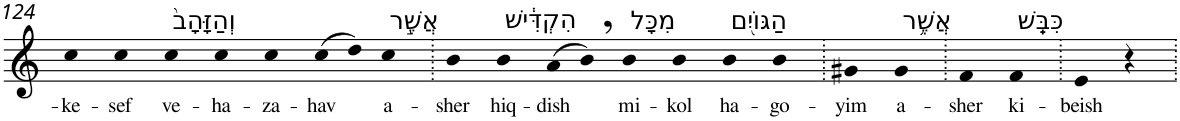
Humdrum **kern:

**kern	**text
*part1	*part1
*staff1	*staff1
*I"Piano	*
*I'Pno	*
!!LO:PB:g=z
*clefG2	*
*k[]	*
=124	=124
!	!LO:LY:b
4cc	-ke-
!	!LO:LY:b
4cc	-sef
!LO:TX:a:t=וְהַזָּהָב֙	!
!	!LO:LY:b
4cc	ve-
!	!LO:LY:b
4cc	-ha-
!	!LO:LY:b
4cc	-za-
!	!LO:LY:b
(>8cc	-hav
8dd)	.
!LO:TX:a:t=אֲשֶׁ֣ר	!
!	!LO:LY:b
4cc	a-
=125.	=125.
!	!LO:LY:b
4b	-sher
!LO:TX:a:t=הִקְדִּ֔ישׁ	!
!	!LO:LY:b
4b	hiq-
!	!LO:LY:b
(>8a	-dish
8b,)	.
!LO:TX:a:t=מִכָּל	!
!	!LO:LY:b
4b	mi-
!	!LO:LY:b
4b	-kol
!LO:TX:a:t=הַגּוֹיִ֖ם	!
!	!LO:LY:b
4b	ha-
!	!LO:LY:b
4b	-go-
=126.	=126.
!	!LO:LY:b
4g#X	-yim
!LO:TX:a:t=אֲשֶׁ֥ר	!
!	!LO:LY:b
4g#	a-
=127.	=127.
!	!LO:LY:b
4f	-sher
!LO:TX:a:t=כִּבֵּֽשׁ	!
!	!LO:LY:b
4f	ki-
=128.	=128.
!	!LO:LY:b
4e	-beish
4r	.
=.	=.
*-	*-
